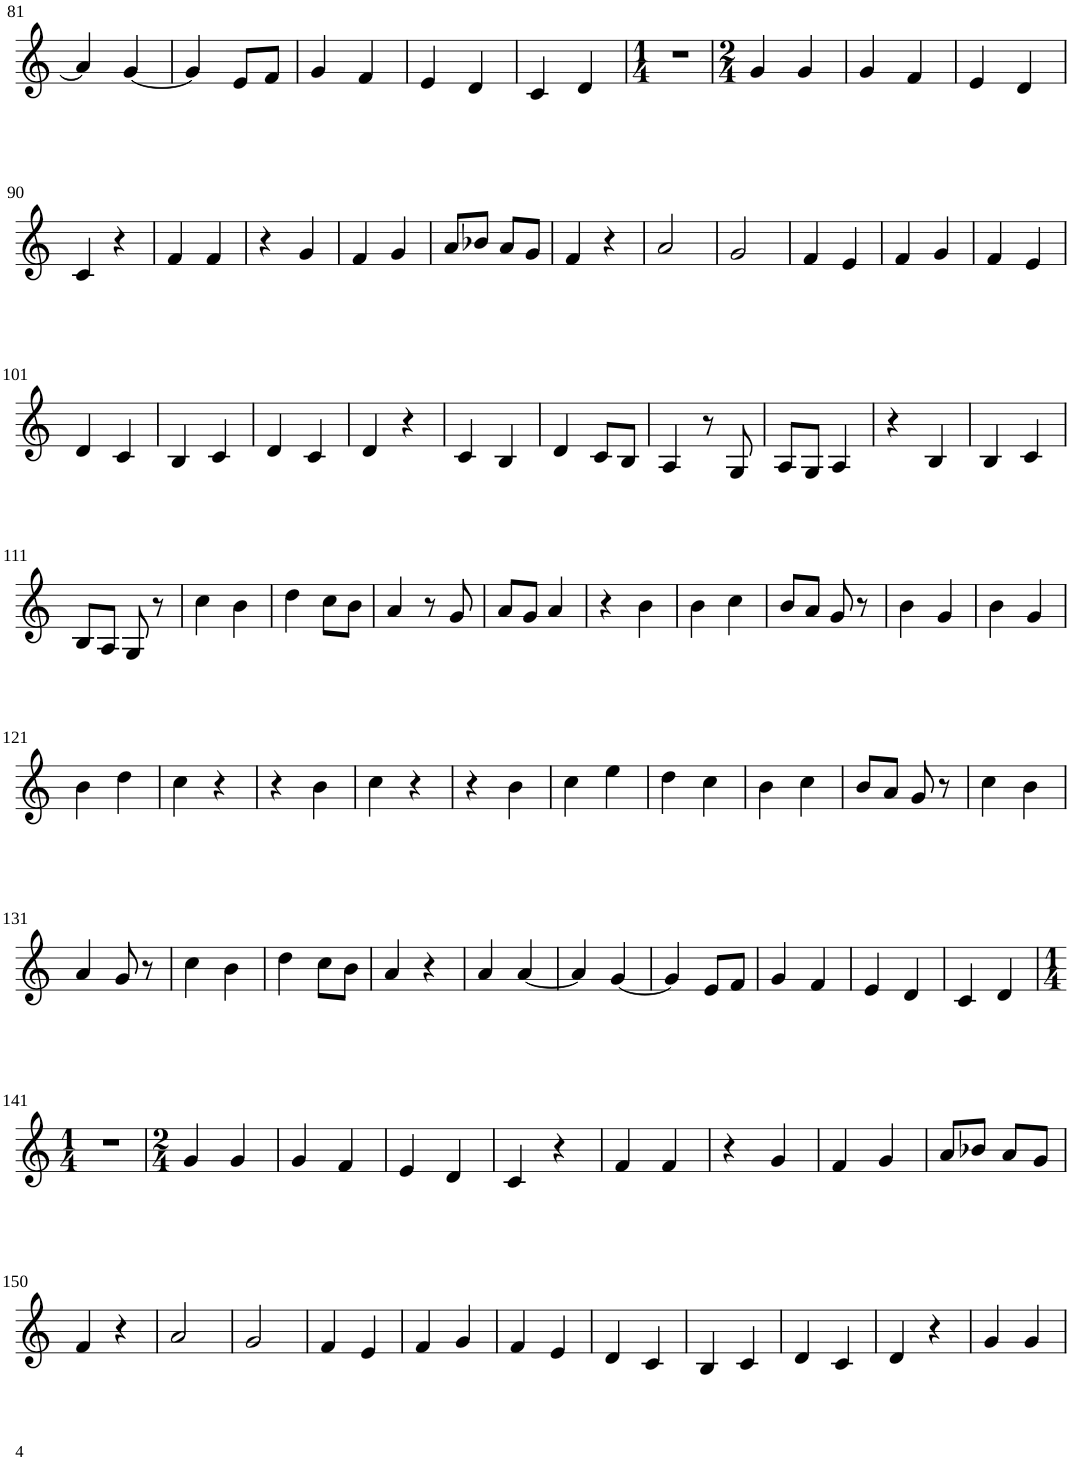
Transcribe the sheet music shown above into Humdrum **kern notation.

**kern
*part1
*staff1
*I"Violin
!!LO:PB:g=z
*clefG2
*k[]
*M2/4
=81
4a/]
[4g/
=82
4g/]
8e/L
8f/J
=83
4g/
4f/
=84
4e/
4d/
=85
4c/
4d/
=86
*M1/4
4r
=87
*M2/4
4g/
4g/
=88
4g/
4f/
=89
4e/
4d/
!!LO:LB:g=z
=90
4c/
4r
=91
4f/
4f/
=92
4r
4g/
=93
4f/
4g/
=94
8a/L
8b-X/J
8a/L
8g/J
=95
4f/
4r
=96
2a/
=97
2g/
=98
4f/
4e/
=99
4f/
4g/
=100
4f/
4e/
!!LO:LB:g=z
=101
4d/
4c/
=102
4B/
4c/
=103
4d/
4c/
=104
4d/
4r
=105
4c/
4B/
=106
4d/
8c/L
8B/J
=107
4A/
8r
8G/
=108
8A/L
8G/J
4A/
=109
4r
4B/
=110
4B/
4c/
!!LO:LB:g=z
=111
8B/L
8A/J
8G/
8r
=112
4cc\
4b\
=113
4dd\
8cc\L
8b\J
=114
4a/
8r
8g/
=115
8a/L
8g/J
4a/
=116
4r
4b\
=117
4b\
4cc\
=118
8b/L
8a/J
8g/
8r
=119
4b\
4g/
=120
4b\
4g/
!!LO:LB:g=z
=121
4b\
4dd\
=122
4cc\
4r
=123
4r
4b\
=124
4cc\
4r
=125
4r
4b\
=126
4cc\
4ee\
=127
4dd\
4cc\
=128
4b\
4cc\
=129
8b/L
8a/J
8g/
8r
=130
4cc\
4b\
!!LO:LB:g=z
=131
4a/
8g/
8r
=132
4cc\
4b\
=133
4dd\
8cc\L
8b\J
=134
4a/
4r
=135
4a/
[4a/
=136
4a/]
[4g/
=137
4g/]
8e/L
8f/J
=138
4g/
4f/
=139
4e/
4d/
=140
4c/
4d/
!!LO:LB:g=z
=141
*M1/4
4r
=142
*M2/4
4g/
4g/
=143
4g/
4f/
=144
4e/
4d/
=145
4c/
4r
=146
4f/
4f/
=147
4r
4g/
=148
4f/
4g/
=149
8a/L
8b-X/J
8a/L
8g/J
!!LO:LB:g=z
=150
4f/
4r
=151
2a/
=152
2g/
=153
4f/
4e/
=154
4f/
4g/
=155
4f/
4e/
=156
4d/
4c/
=157
4B/
4c/
=158
4d/
4c/
=159
4d/
4r
=160
4g/
4g/
=
*-
